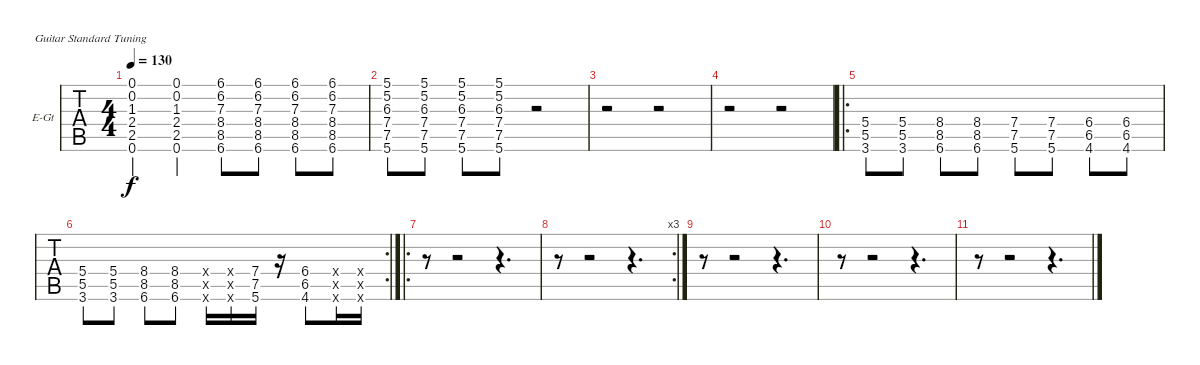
\bracketExtendMode groupsimilarinstruments
\firstSystemTrackNameOrientation horizontal
\otherSystemsTrackNameOrientation horizontal
\track ("Clean Guitar" "E-Gt") {instrument electricguitarclean}
\staff {tabs}
\tuning (E4 B3 G3 D3 A2 E2)
\ts (4 4)
\tempo 130
\clef g2
\ks c
(0.1 0.2 1.3 2.4 2.5 0.6).4{dy f} (0.1 0.2 1.3 2.4 2.5 0.6).4 (6.1 6.2 7.3 8.4 8.5 6.6).8 (6.1 6.2 7.3 8.4 8.5 6.6).8 (6.1 6.2 7.3 8.4 8.5 6.6).8 (6.1 6.2 7.3 8.4 8.5 6.6).8 |
(5.1 5.2 6.3 7.4 7.5 5.6).8 (5.1 5.2 6.3 7.4 7.5 5.6).8 (5.1 5.2 6.3 7.4 7.5 5.6).8 (5.1 5.2 6.3 7.4 7.5 5.6).8 r.2 |
r.2 r.2 |
r.2 r.2 |
\ro
(5.4 5.5 3.6).8 (5.4 5.5 3.6).8 (8.4 8.5 6.6).8 (8.4 8.5 6.6).8 (7.4 7.5 5.6).8 (7.4 7.5 5.6).8 (6.4 6.5 4.6).8 (6.4 6.5 4.6).8 |
\rc 2
(5.4 5.5 3.6).8 (5.4 5.5 3.6).8 (8.4 8.5 6.6).8 (8.4 8.5 6.6).8 (0.4{x} 0.5{x} 0.6{x}).16 (0.4{x} 0.5{x} 0.6{x}).16 (7.4 7.5 5.6).16 r.16 (6.4 6.5 4.6).8 (0.4{x} 0.5{x} 0.6{x}).16 (0.4{x} 0.5{x} 0.6{x}).16 |
\ro
r.8 r.2 r.4{d} |
\rc 3
r.8 r.2 r.4{d} |
r.8 r.2 r.4{d} |
r.8 r.2 r.4{d} |
r.8 r.2 r.4{d}
